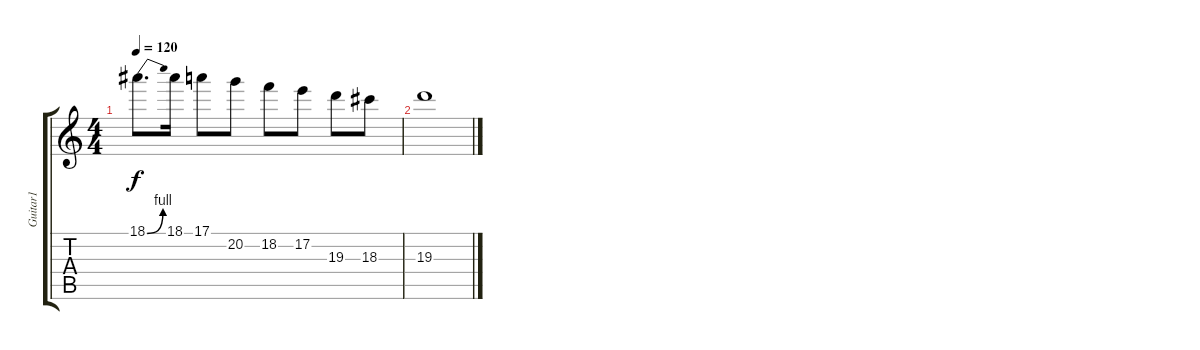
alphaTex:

\track ("Guitar1" "Guitar1") {instrument overdrivenguitar}
\staff {score tabs}
\tuning (E4 B3 G3 D3 A2 D2) {hide}
\ts (4 4)
\tempo 120
\clef g2
\ks c
18.1{be (bend 0 0 60 4)}.8{d dy f} 18.1.16 17.1.8 20.2.8 18.2.8 17.2.8 19.3.8 18.3.8 |
19.3.1
